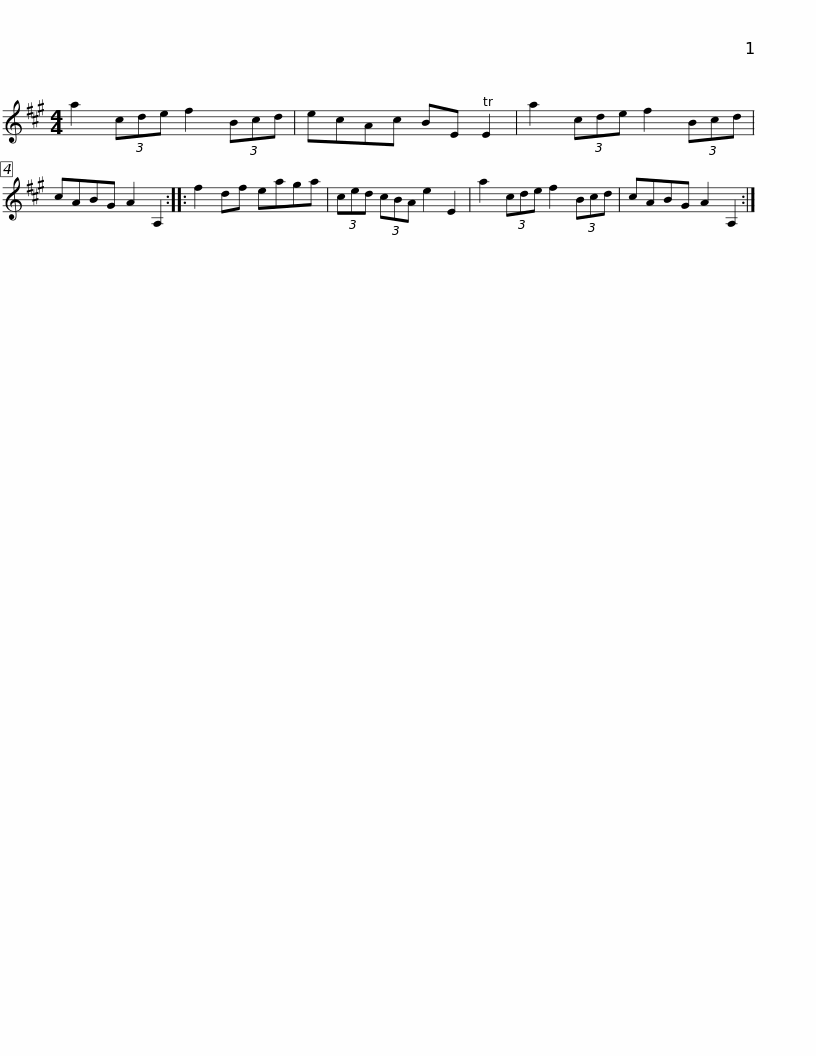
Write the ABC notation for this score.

X:1
L:1/8
M:4/4
I:linebreak $
K:A
V:1 treble
V:1
 a2 (3cde f2 (3Bcd | ecAc BE E2 | a2 (3cde f2 (3Bcd | cABG A2 A,2 :: f2 df eaga |$ %5
 (3ced (3cBA e2 E2 | a2 (3cde f2 (3Bcd | cABG A2 A,2 :| %8
